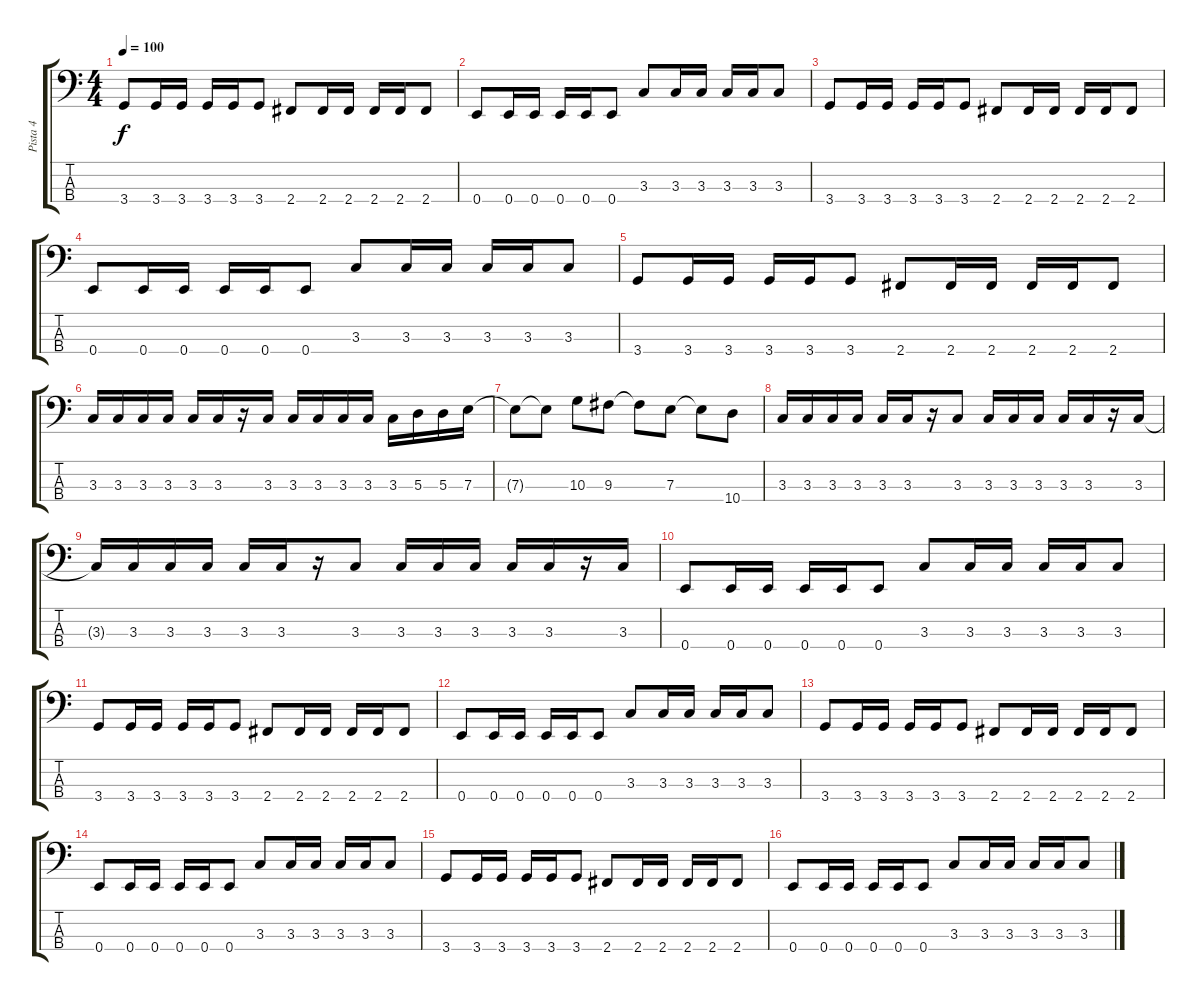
\track ("Pista 4" "Pista 4") {instrument electricbassfinger}
\staff {score tabs}
\tuning (G2 D2 A1 E1) {hide}
\ts (4 4)
\tempo 100
\clef f4
\ks c
3.4.8{dy f} 3.4.16 3.4.16 3.4.16 3.4.16 3.4.8 2.4.8 2.4.16 2.4.16 2.4.16 2.4.16 2.4.8 |
0.4.8 0.4.16 0.4.16 0.4.16 0.4.16 0.4.8 3.3.8 3.3.16 3.3.16 3.3.16 3.3.16 3.3.8 |
3.4.8 3.4.16 3.4.16 3.4.16 3.4.16 3.4.8 2.4.8 2.4.16 2.4.16 2.4.16 2.4.16 2.4.8 |
0.4.8 0.4.16 0.4.16 0.4.16 0.4.16 0.4.8 3.3.8 3.3.16 3.3.16 3.3.16 3.3.16 3.3.8 |
3.4.8 3.4.16 3.4.16 3.4.16 3.4.16 3.4.8 2.4.8 2.4.16 2.4.16 2.4.16 2.4.16 2.4.8 |
3.3.16 3.3.16 3.3.16 3.3.16 3.3.16 3.3.16 r.16 3.3.16 3.3.16 3.3.16 3.3.16 3.3.16 3.3.16 5.3.16 5.3.16 7.3.16 |
7.3{t}.8 7.3{t}.8 10.3.8 9.3.8 9.3{t}.8 7.3.8 7.3{t}.8 10.4.8 |
3.3.16 3.3.16 3.3.16 3.3.16 3.3.16 3.3.16 r.16 3.3.8 3.3.16 3.3.16 3.3.16 3.3.16 3.3.16 r.16 3.3.16 |
3.3{t}.16 3.3.16 3.3.16 3.3.16 3.3.16 3.3.16 r.16 3.3.8 3.3.16 3.3.16 3.3.16 3.3.16 3.3.16 r.16 3.3.16 |
0.4.8 0.4.16 0.4.16 0.4.16 0.4.16 0.4.8 3.3.8 3.3.16 3.3.16 3.3.16 3.3.16 3.3.8 |
3.4.8 3.4.16 3.4.16 3.4.16 3.4.16 3.4.8 2.4.8 2.4.16 2.4.16 2.4.16 2.4.16 2.4.8 |
0.4.8 0.4.16 0.4.16 0.4.16 0.4.16 0.4.8 3.3.8 3.3.16 3.3.16 3.3.16 3.3.16 3.3.8 |
3.4.8 3.4.16 3.4.16 3.4.16 3.4.16 3.4.8 2.4.8 2.4.16 2.4.16 2.4.16 2.4.16 2.4.8 |
0.4.8 0.4.16 0.4.16 0.4.16 0.4.16 0.4.8 3.3.8 3.3.16 3.3.16 3.3.16 3.3.16 3.3.8 |
3.4.8 3.4.16 3.4.16 3.4.16 3.4.16 3.4.8 2.4.8 2.4.16 2.4.16 2.4.16 2.4.16 2.4.8 |
0.4.8 0.4.16 0.4.16 0.4.16 0.4.16 0.4.8 3.3.8 3.3.16 3.3.16 3.3.16 3.3.16 3.3.8
